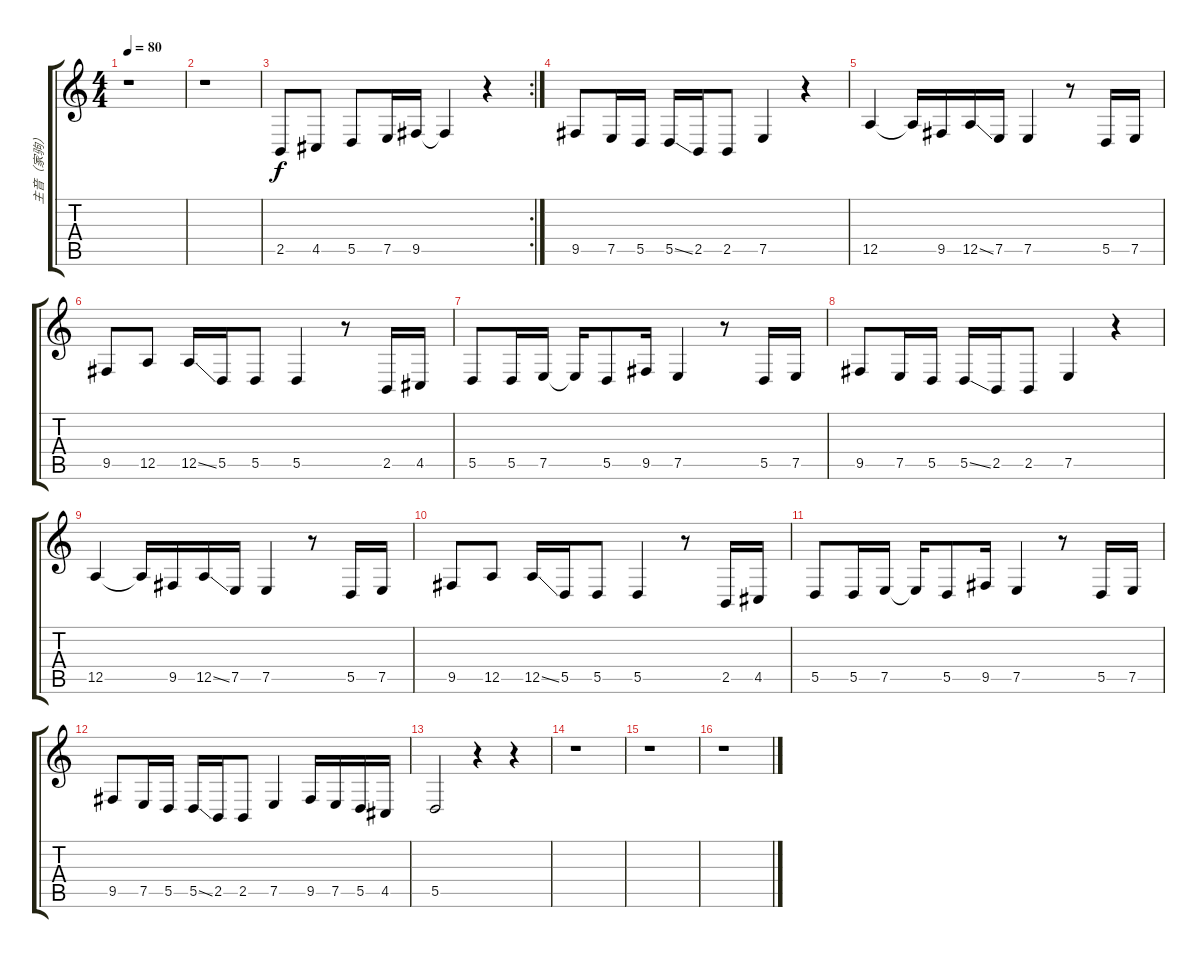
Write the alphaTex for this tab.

\track ("主音（家驹）" "主音（家驹）") {instrument frenchhorn}
\staff {score tabs}
\tuning (E4 B3 G3 D3 A2 E2) {hide}
\ts (4 4)
\tempo 80
\clef g2
\ks c
r.1{dy f} |
r.1 |
\rc 2
2.5.8 4.5.8 5.5.8 7.5.16 9.5.16 9.5{t}.4 r.4 |
9.5.8 7.5.16 5.5.16 5.5{ss}.16 2.5.16 2.5.8 7.5.4 r.4 |
12.5.4 12.5{t}.16 9.5.16 12.5{ss}.16 7.5.16 7.5.4 r.8 5.5.16 7.5.16 |
9.5.8 12.5.8 12.5{ss}.16 5.5.16 5.5.8 5.5.4 r.8 2.5.16 4.5.16 |
5.5.8 5.5.16 7.5.16 7.5{t}.16 5.5.8 9.5.16 7.5.4 r.8 5.5.16 7.5.16 |
9.5.8 7.5.16 5.5.16 5.5{ss}.16 2.5.16 2.5.8 7.5.4 r.4 |
12.5.4 12.5{t}.16 9.5.16 12.5{ss}.16 7.5.16 7.5.4 r.8 5.5.16 7.5.16 |
9.5.8 12.5.8 12.5{ss}.16 5.5.16 5.5.8 5.5.4 r.8 2.5.16 4.5.16 |
5.5.8 5.5.16 7.5.16 7.5{t}.16 5.5.8 9.5.16 7.5.4 r.8 5.5.16 7.5.16 |
9.5.8 7.5.16 5.5.16 5.5{ss}.16 2.5.16 2.5.8 7.5.4 9.5.16 7.5.16 5.5.16 4.5.16 |
5.5.2 r.4 r.4 |
r.1 |
r.1 |
r.1
